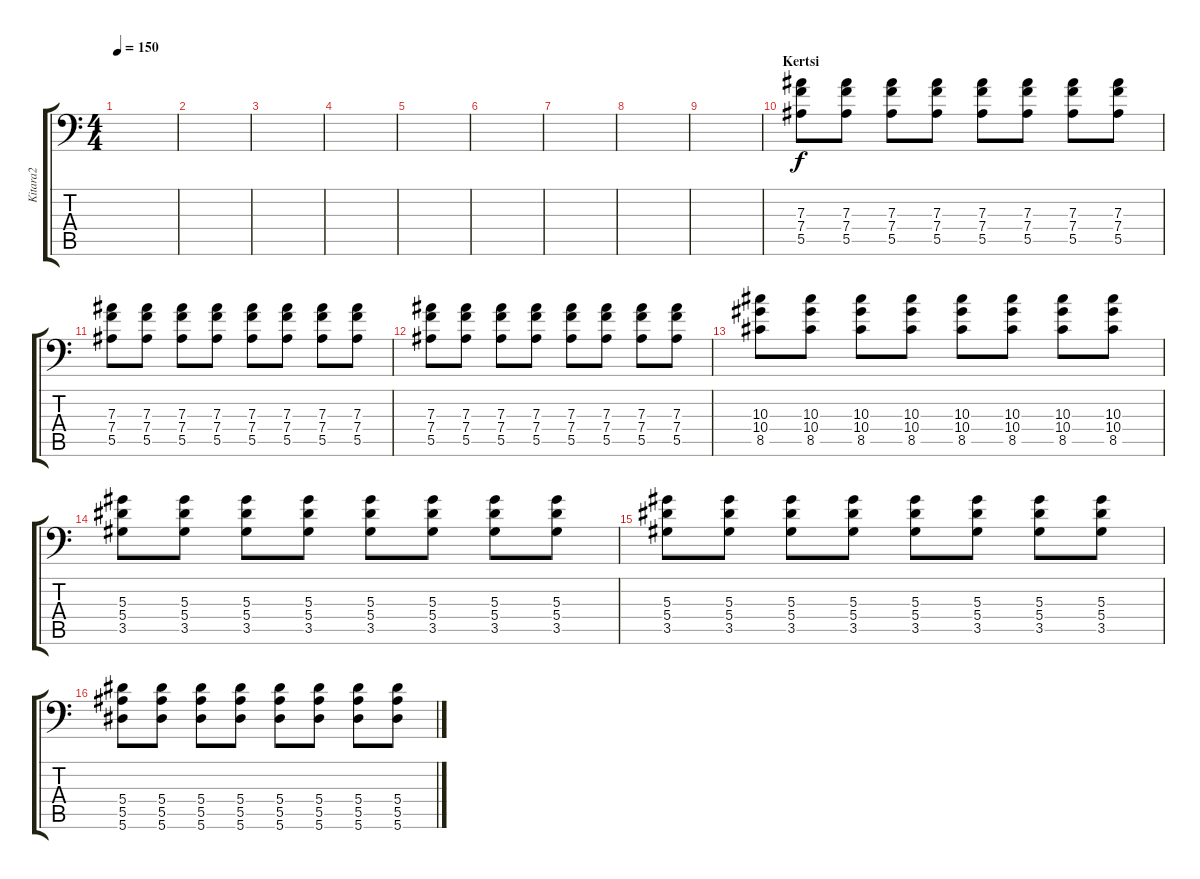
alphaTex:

\track ("Kitara2" "Kitara2") {instrument distortionguitar}
\staff {score tabs}
\tuning (C4 G3 Eb3 Bb2 F2 Bb1) {hide}
\ts (4 4)
\tempo 150
\clef f4
\ks c
|
|
|
|
|
|
|
|
|
\section ("" "Kertsi")
(7.3 7.4 5.5).8 (7.3 7.4 5.5).8 (7.3 7.4 5.5).8 (7.3 7.4 5.5).8 (7.3 7.4 5.5).8 (7.3 7.4 5.5).8 (7.3 7.4 5.5).8 (7.3 7.4 5.5).8 |
(7.3 7.4 5.5).8 (7.3 7.4 5.5).8 (7.3 7.4 5.5).8 (7.3 7.4 5.5).8 (7.3 7.4 5.5).8 (7.3 7.4 5.5).8 (7.3 7.4 5.5).8 (7.3 7.4 5.5).8 |
(7.3 7.4 5.5).8 (7.3 7.4 5.5).8 (7.3 7.4 5.5).8 (7.3 7.4 5.5).8 (7.3 7.4 5.5).8 (7.3 7.4 5.5).8 (7.3 7.4 5.5).8 (7.3 7.4 5.5).8 |
(10.3 10.4 8.5).8 (10.3 10.4 8.5).8 (10.3 10.4 8.5).8 (10.3 10.4 8.5).8 (10.3 10.4 8.5).8 (10.3 10.4 8.5).8 (10.3 10.4 8.5).8 (10.3 10.4 8.5).8 |
(5.3 5.4 3.5).8 (5.3 5.4 3.5).8 (5.3 5.4 3.5).8 (5.3 5.4 3.5).8 (5.3 5.4 3.5).8 (5.3 5.4 3.5).8 (5.3 5.4 3.5).8 (5.3 5.4 3.5).8 |
(5.3 5.4 3.5).8 (5.3 5.4 3.5).8 (5.3 5.4 3.5).8 (5.3 5.4 3.5).8 (5.3 5.4 3.5).8 (5.3 5.4 3.5).8 (5.3 5.4 3.5).8 (5.3 5.4 3.5).8 |
(5.4 5.5 5.6).8 (5.4 5.5 5.6).8 (5.4 5.5 5.6).8 (5.4 5.5 5.6).8 (5.4 5.5 5.6).8 (5.4 5.5 5.6).8 (5.4 5.5 5.6).8 (5.4 5.5 5.6).8
